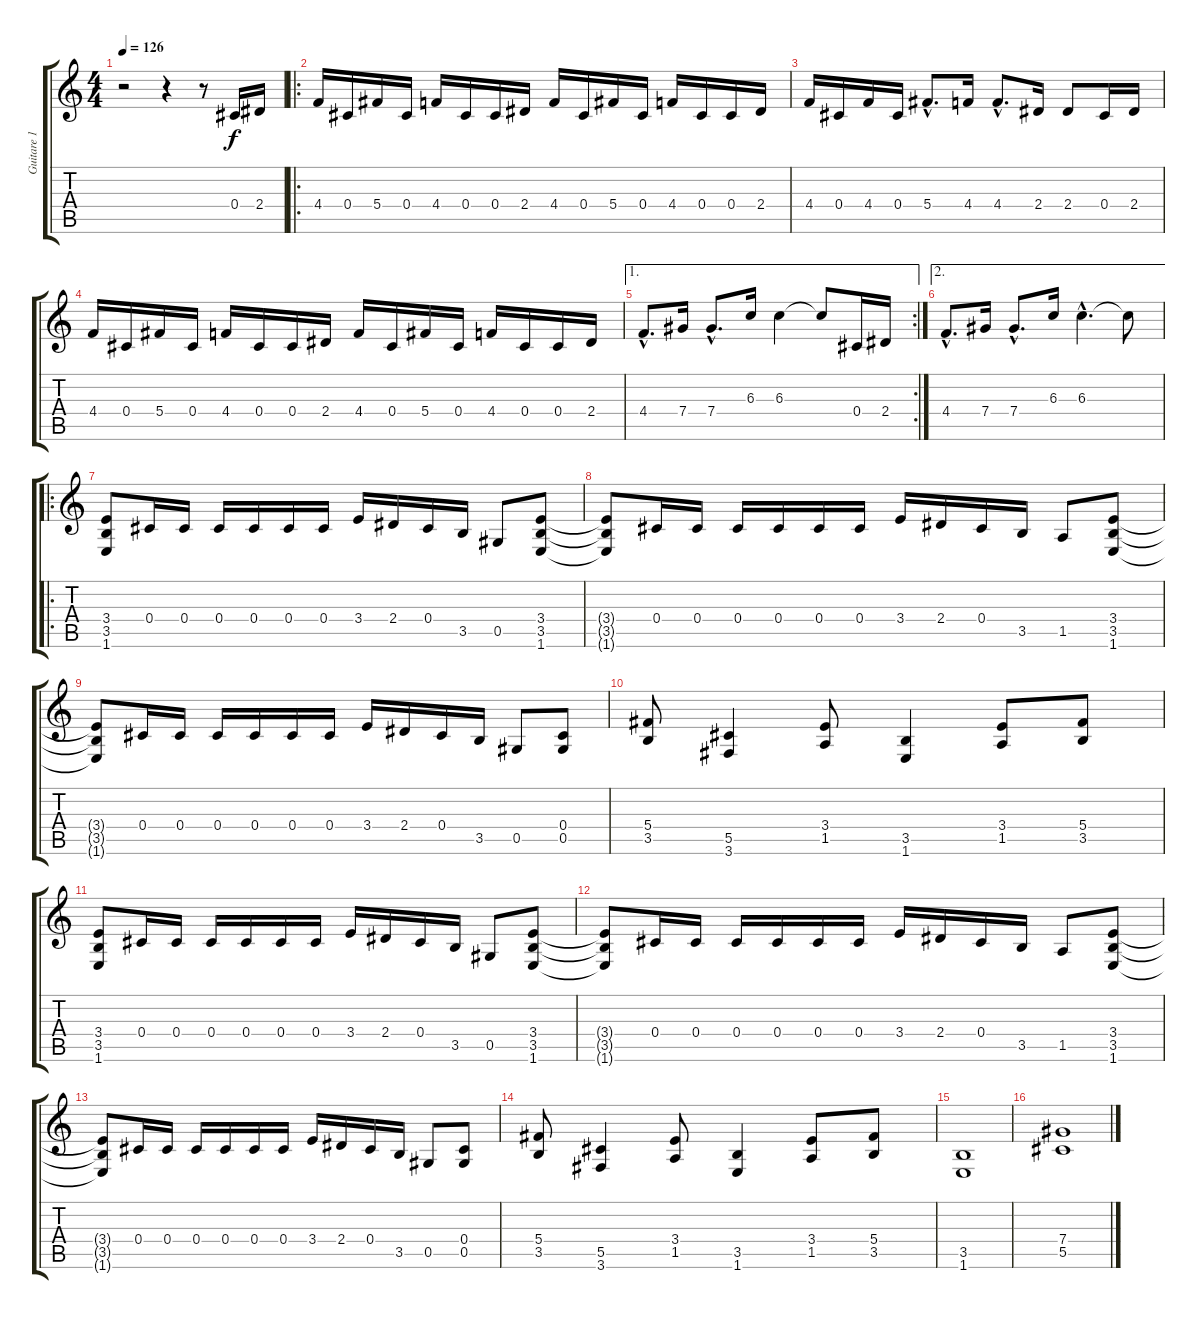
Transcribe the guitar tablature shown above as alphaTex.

\track ("Guitare 1" "Guitare 1") {instrument distortionguitar}
\staff {score tabs}
\tuning (Eb4 Bb3 Gb3 Db3 Ab2 Eb2) {hide}
\ts (4 4)
\tempo 126
\clef g2
\ks c
r.2{dy f instrument distortionguitar} r.4 r.8 0.4.16 2.4.16 |
\ro
4.4.16 0.4.16 5.4.16 0.4.16 4.4.16 0.4.16 0.4.16 2.4.16 4.4.16 0.4.16 5.4.16 0.4.16 4.4.16 0.4.16 0.4.16 2.4.16 |
4.4.16 0.4.16 4.4.16 0.4.16 5.4{hac}.8{d} 4.4.16 4.4{hac}.8{d} 2.4.16 2.4.8 0.4.16 2.4.16 |
4.4.16 0.4.16 5.4.16 0.4.16 4.4.16 0.4.16 0.4.16 2.4.16 4.4.16 0.4.16 5.4.16 0.4.16 4.4.16 0.4.16 0.4.16 2.4.16 |
\ae 1
\rc 2
4.4{hac}.8{d} 7.4.16 7.4{hac}.8{d} 6.3.16 6.3.4 6.3{t}.8 0.4.16 2.4.16 |
\ae 2
4.4{hac}.8{d} 7.4.16 7.4{hac}.8{d} 6.3.16 6.3{hac}.4{d} 6.3{t}.8 |
\ro
(3.4 3.5 1.6).8 0.4.16 0.4.16 0.4.16 0.4.16 0.4.16 0.4.16 3.4.16 2.4.16 0.4.16 3.5.16 0.5.8 (3.4 3.5 1.6).8 |
(3.4{t} 3.5{t} 1.6{t}).8 0.4.16 0.4.16 0.4.16 0.4.16 0.4.16 0.4.16 3.4.16 2.4.16 0.4.16 3.5.16 1.5.8 (3.4 3.5 1.6).8 |
(3.4{t} 3.5{t} 1.6{t}).8 0.4.16 0.4.16 0.4.16 0.4.16 0.4.16 0.4.16 3.4.16 2.4.16 0.4.16 3.5.16 0.5.8 (0.4 0.5).8 |
(5.4 3.5).8 (5.5 3.6).4 (3.4 1.5).8 (3.5 1.6).4 (3.4 1.5).8 (5.4 3.5).8 |
(3.4 3.5 1.6).8 0.4.16 0.4.16 0.4.16 0.4.16 0.4.16 0.4.16 3.4.16 2.4.16 0.4.16 3.5.16 0.5.8 (3.4 3.5 1.6).8 |
(3.4{t} 3.5{t} 1.6{t}).8 0.4.16 0.4.16 0.4.16 0.4.16 0.4.16 0.4.16 3.4.16 2.4.16 0.4.16 3.5.16 1.5.8 (3.4 3.5 1.6).8 |
(3.4{t} 3.5{t} 1.6{t}).8 0.4.16 0.4.16 0.4.16 0.4.16 0.4.16 0.4.16 3.4.16 2.4.16 0.4.16 3.5.16 0.5.8 (0.4 0.5).8 |
(5.4 3.5).8 (5.5 3.6).4 (3.4 1.5).8 (3.5 1.6).4 (3.4 1.5).8 (5.4 3.5).8 |
(3.5 1.6).1 |
(7.4 5.5).1
